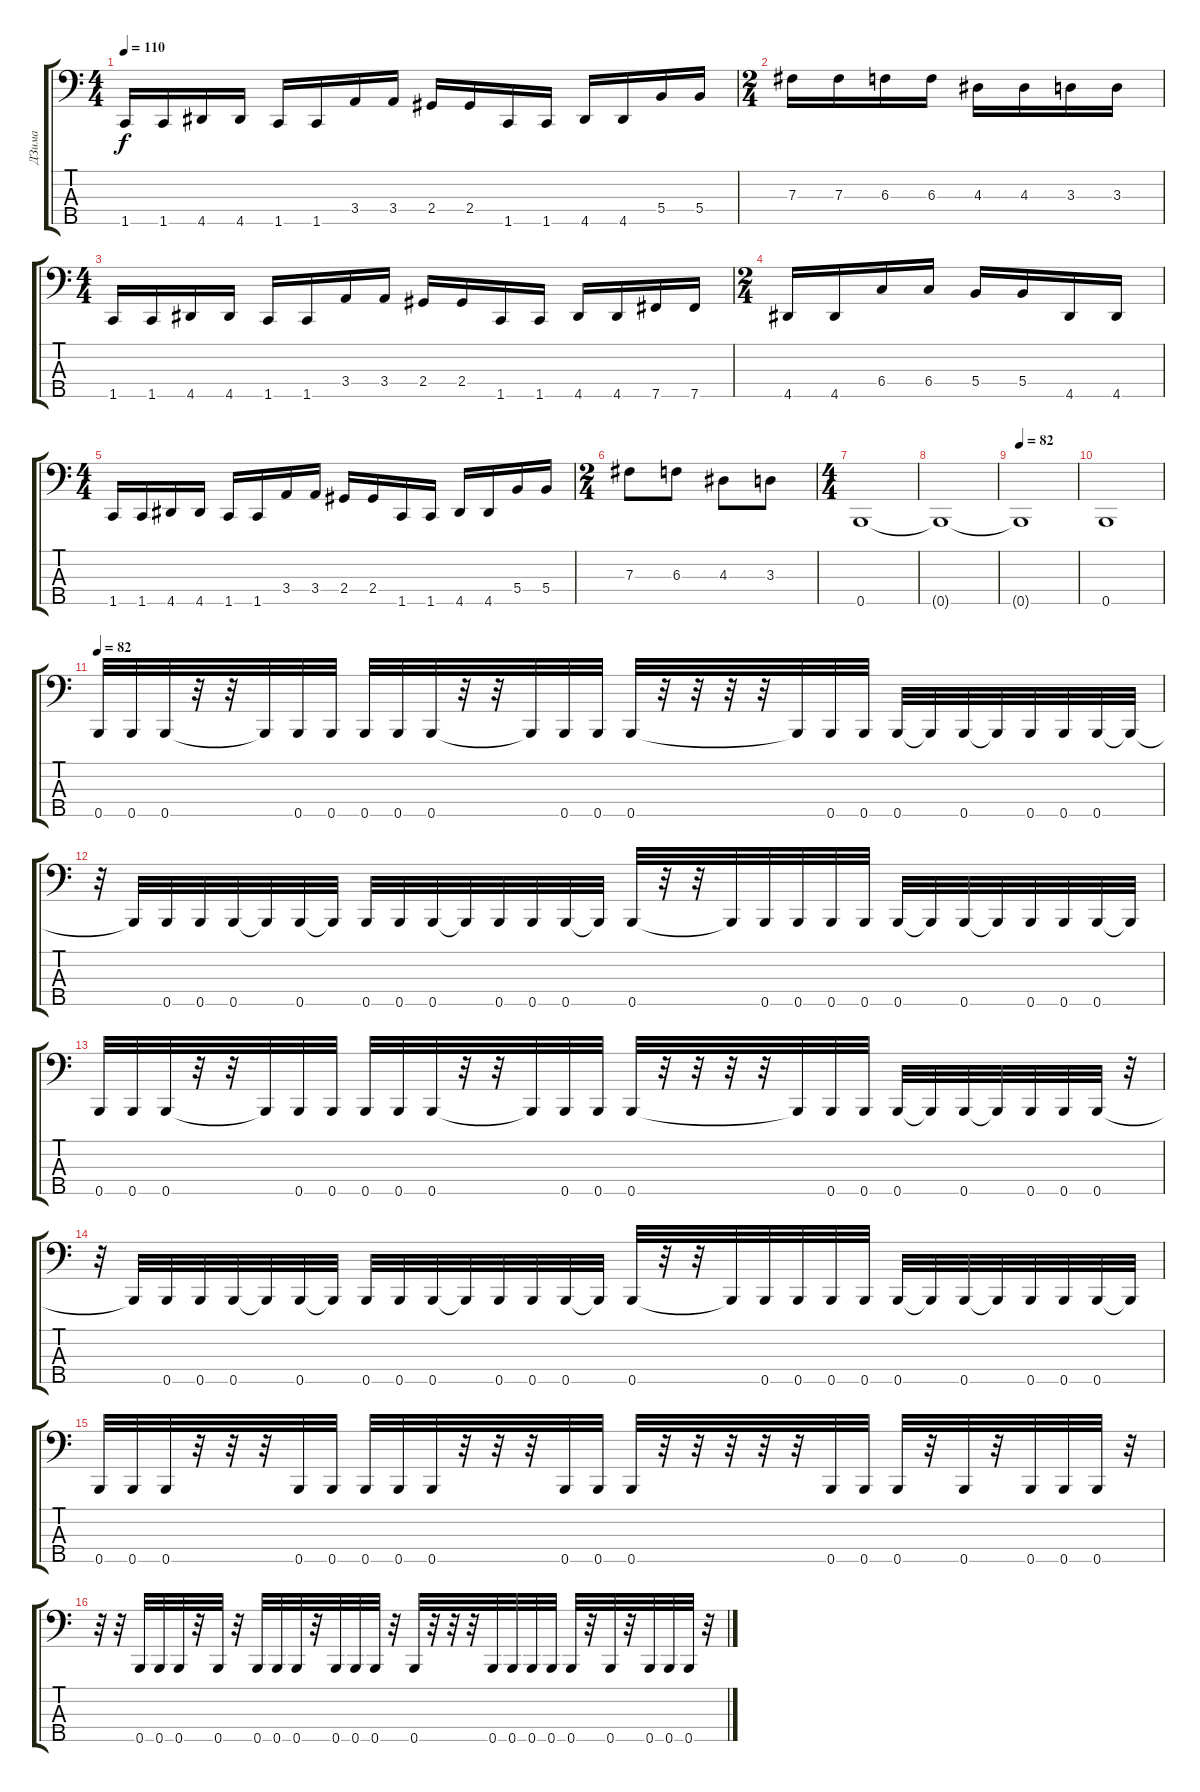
\track ("ДЗима" "ДЗима") {instrument electricbasspick}
\staff {score tabs}
\tuning (A2 E2 B1 Gb1 B0) {hide}
\ts (4 4)
\tempo 110
\clef f4
\ks c
1.5.16{dy f} 1.5.16 4.5.16 4.5.16 1.5.16 1.5.16 3.4.16 3.4.16 2.4.16 2.4.16 1.5.16 1.5.16 4.5.16 4.5.16 5.4.16 5.4.16 |
\ts (2 4)
7.3.16 7.3.16 6.3.16 6.3.16 4.3.16 4.3.16 3.3.16 3.3.16 |
\ts (4 4)
1.5.16 1.5.16 4.5.16 4.5.16 1.5.16 1.5.16 3.4.16 3.4.16 2.4.16 2.4.16 1.5.16 1.5.16 4.5.16 4.5.16 7.5.16 7.5.16 |
\ts (2 4)
4.5.16 4.5.16 6.4.16 6.4.16 5.4.16 5.4.16 4.5.16 4.5.16 |
\ts (4 4)
1.5.16 1.5.16 4.5.16 4.5.16 1.5.16 1.5.16 3.4.16 3.4.16 2.4.16 2.4.16 1.5.16 1.5.16 4.5.16 4.5.16 5.4.16 5.4.16 |
\ts (2 4)
7.3.8 6.3.8 4.3.8 3.3.8 |
\ts (4 4)
0.5.1 |
0.5{t}.1 |
\tempo 82
0.5{t}.1 |
0.5.1 |
\tempo 82
0.5.32 0.5.32 0.5.32 r.32 r.32 0.5{t}.32 0.5.32 0.5.32 0.5.32 0.5.32 0.5.32 r.32 r.32 0.5{t}.32 0.5.32 0.5.32 0.5.32 r.32 r.32 r.32 r.32 0.5{t}.32 0.5.32 0.5.32 0.5.32 0.5{t}.32 0.5.32 0.5{t}.32 0.5.32 0.5.32 0.5.32 0.5{t}.32 |
r.32 0.5{t}.32 0.5.32 0.5.32 0.5.32 0.5{t}.32 0.5.32 0.5{t}.32 0.5.32 0.5.32 0.5.32 0.5{t}.32 0.5.32 0.5.32 0.5.32 0.5{t}.32 0.5.32 r.32 r.32 0.5{t}.32 0.5.32 0.5.32 0.5.32 0.5.32 0.5.32 0.5{t}.32 0.5.32 0.5{t}.32 0.5.32 0.5.32 0.5.32 0.5{t}.32 |
0.5.32 0.5.32 0.5.32 r.32 r.32 0.5{t}.32 0.5.32 0.5.32 0.5.32 0.5.32 0.5.32 r.32 r.32 0.5{t}.32 0.5.32 0.5.32 0.5.32 r.32 r.32 r.32 r.32 0.5{t}.32 0.5.32 0.5.32 0.5.32 0.5{t}.32 0.5.32 0.5{t}.32 0.5.32 0.5.32 0.5.32 r.32 |
r.32 0.5{t}.32 0.5.32 0.5.32 0.5.32 0.5{t}.32 0.5.32 0.5{t}.32 0.5.32 0.5.32 0.5.32 0.5{t}.32 0.5.32 0.5.32 0.5.32 0.5{t}.32 0.5.32 r.32 r.32 0.5{t}.32 0.5.32 0.5.32 0.5.32 0.5.32 0.5.32 0.5{t}.32 0.5.32 0.5{t}.32 0.5.32 0.5.32 0.5.32 0.5{t}.32 |
0.5.32 0.5.32 0.5.32 r.32 r.32 r.32 0.5.32 0.5.32 0.5.32 0.5.32 0.5.32 r.32 r.32 r.32 0.5.32 0.5.32 0.5.32 r.32 r.32 r.32 r.32 r.32 0.5.32 0.5.32 0.5.32 r.32 0.5.32 r.32 0.5.32 0.5.32 0.5.32 r.32 |
r.32 r.32 0.5.32 0.5.32 0.5.32 r.32 0.5.32 r.32 0.5.32 0.5.32 0.5.32 r.32 0.5.32 0.5.32 0.5.32 r.32 0.5.32 r.32 r.32 r.32 0.5.32 0.5.32 0.5.32 0.5.32 0.5.32 r.32 0.5.32 r.32 0.5.32 0.5.32 0.5.32 r.32
